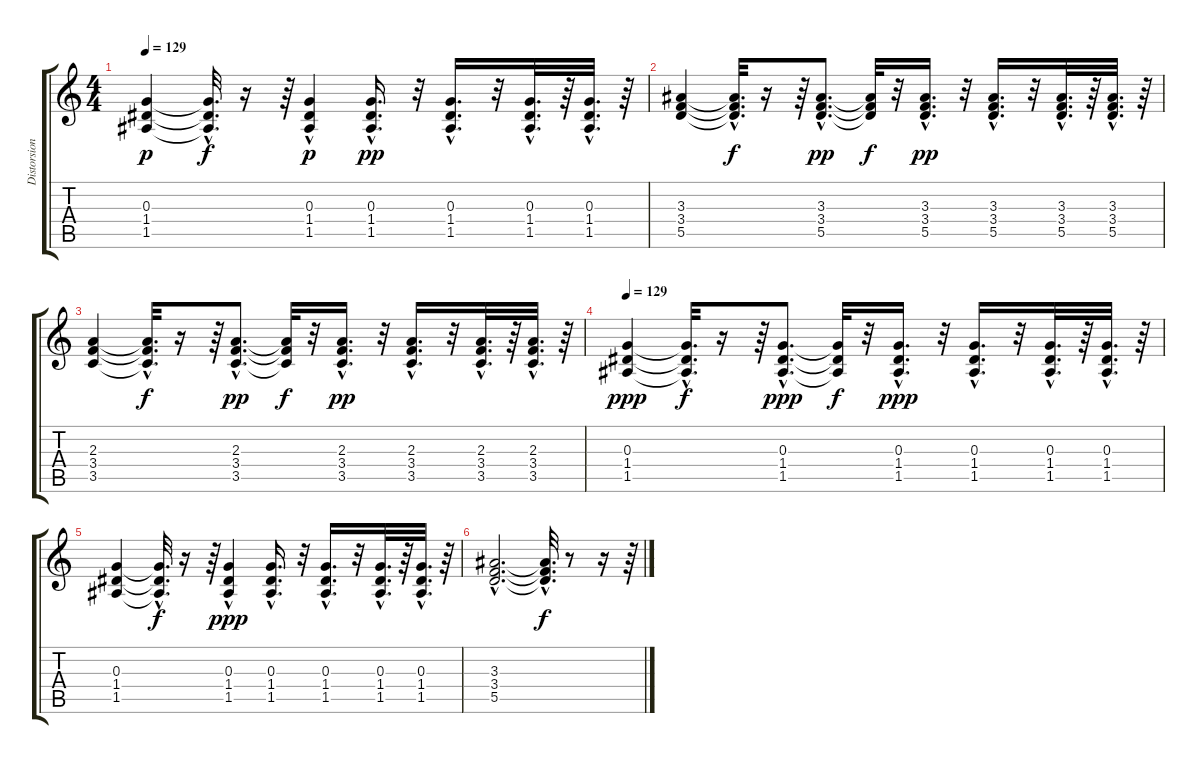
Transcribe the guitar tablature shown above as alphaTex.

\track ("Distorsion" "Distorsion") {instrument distortionguitar}
\staff {score tabs}
\tuning (E4 B3 G3 D3 A2 E2) {hide}
\ts (4 4)
\tempo 129
\clef g2
\ks c
(0.3 1.4 1.5).4{dy p} (0.3{hac t} 1.4{hac t} 1.5{hac t}).32{d dy f} r.16 r.64 (0.3 1.4{hac} 1.5).4{dy p} (0.3{hac} 1.4{hac} 1.5{hac}).16{d dy pp} r.32 (0.3{hac} 1.4{hac} 1.5{hac}).16{d} r.32 (0.3{hac} 1.4{hac} 1.5{hac}).32{d} r.64 (0.3{hac} 1.4{hac} 1.5{hac}).32{d} r.64 |
(3.3 3.4 5.5).4 (3.3{hac t} 3.4{hac t} 5.5{hac t}).32{d dy f} r.16 r.64 (3.3{hac} 3.4{hac} 5.5{hac}).8{d dy pp} (3.3{t} 3.4{t} 5.5{t}).32{dy f} r.32 (3.3{hac} 3.4{hac} 5.5{hac}).16{d dy pp} r.32 (3.3{hac} 3.4{hac} 5.5{hac}).16{d} r.32 (3.3{hac} 3.4{hac} 5.5{hac}).32{d} r.64 (3.3{hac} 3.4{hac} 5.5{hac}).32{d} r.64 |
(2.3 3.4 3.5).4 (2.3{hac t} 3.4{hac t} 3.5{hac t}).32{d dy f} r.16 r.64 (2.3{hac} 3.4{hac} 3.5{hac}).8{d dy pp} (2.3{t} 3.4{t} 3.5{t}).32{dy f} r.32 (2.3{hac} 3.4{hac} 3.5{hac}).16{d dy pp} r.32 (2.3{hac} 3.4{hac} 3.5{hac}).16{d} r.32 (2.3{hac} 3.4{hac} 3.5{hac}).32{d} r.64 (2.3{hac} 3.4{hac} 3.5{hac}).32{d} r.64 |
\tempo 129
(0.3 1.4 1.5).4{dy ppp} (0.3{hac t} 1.4{hac t} 1.5{hac t}).32{d dy f} r.16 r.64 (0.3{hac} 1.4{hac} 1.5{hac}).8{d dy ppp} (0.3{t} 1.4{t} 1.5{t}).32{dy f} r.32 (0.3{hac} 1.4{hac} 1.5{hac}).16{d dy ppp} r.32 (0.3{hac} 1.4{hac} 1.5{hac}).16{d} r.32 (0.3{hac} 1.4{hac} 1.5{hac}).32{d} r.64 (0.3{hac} 1.4{hac} 1.5{hac}).32{d} r.64 |
(0.3 1.4 1.5).4 (0.3{hac t} 1.4{hac t} 1.5{hac t}).32{d dy f} r.16 r.64 (0.3 1.4{hac} 1.5).4{dy ppp} (0.3{hac} 1.4{hac} 1.5{hac}).16{d} r.32 (0.3{hac} 1.4{hac} 1.5{hac}).16{d} r.32 (0.3{hac} 1.4{hac} 1.5{hac}).32{d} r.64 (0.3{hac} 1.4{hac} 1.5{hac}).32{d} r.64 |
(3.3{hac} 3.4{hac} 5.5{hac}).2{d} (3.3{hac t} 3.4{hac t} 5.5{hac t}).32{d dy f} r.8 r.16 r.64
